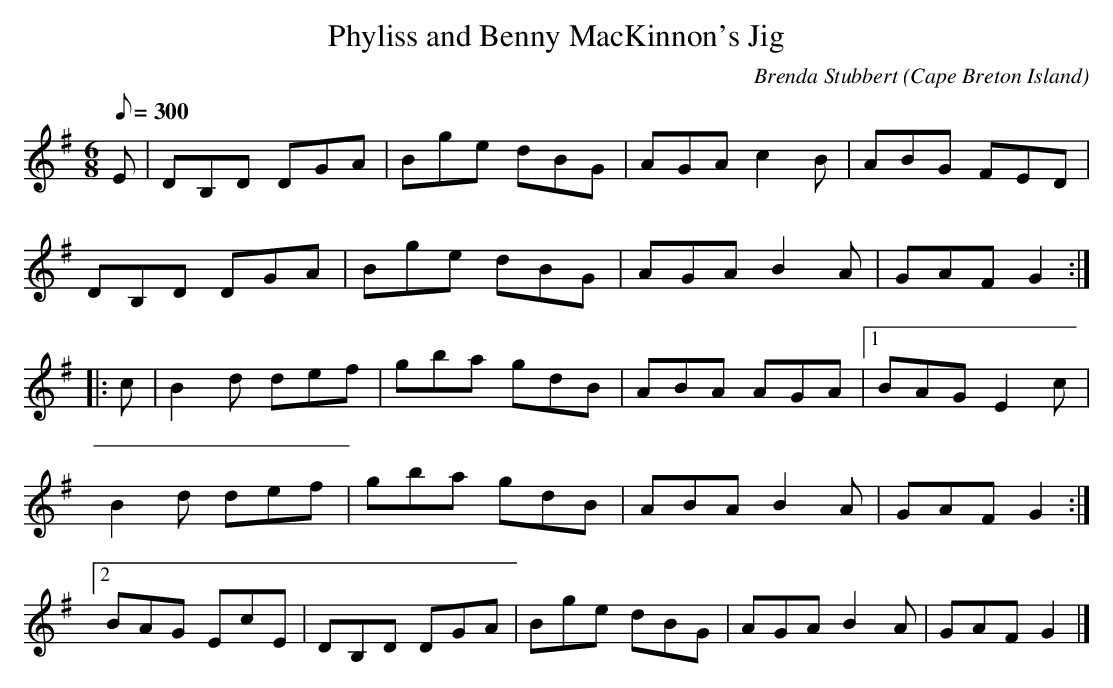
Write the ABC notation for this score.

X:1
T:Phyliss and Benny MacKinnon's Jig
C:Brenda Stubbert
O:Cape Breton Island
L:1/8
Q:300
M:6/8
K:G
E|DB,D DGA|Bge dBG|AGA c2 B|ABG FED|
DB,D DGA|Bge dBG|AGA B2 A|GAF G2:|
|:c|B2 d def|gba gdB|ABA AGA|[1BAG E2 c|
B2 d def|gba gdB|ABA B2 A|GAF G2:|
[2 BAG EcE|DB,D DGA|Bge dBG|AGA B2 A|GAF G2|]
